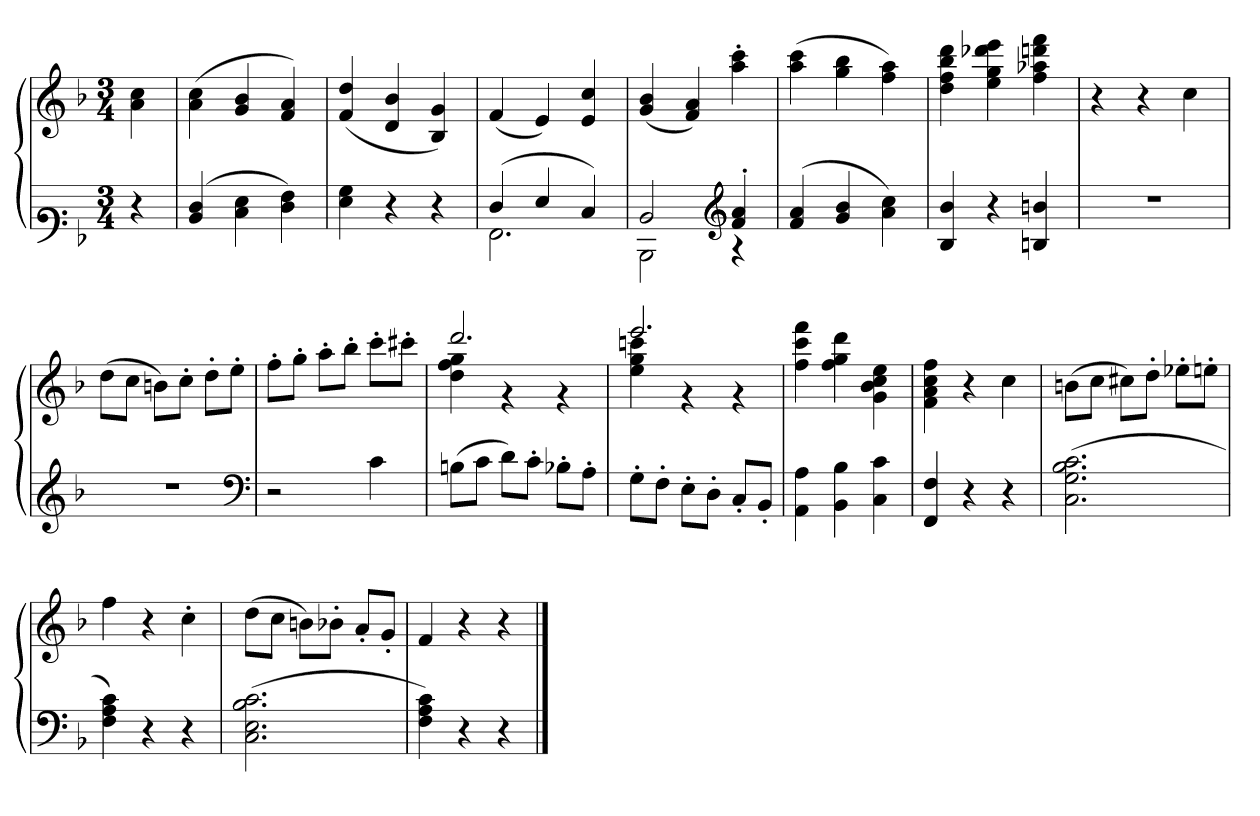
**kern	**kern
*part1	*part1
*staff2	*staff1
*clefF2	*clefG2
*k[b-]	*k[b-]
*M3/4	*M3/4
=	=
4r	4a 4cc
=	=
(4F 4A	(4a 4cc
4G 4B-	4g 4b-
4A 4c)	4f 4a)
=	=
4B- 4d	(4f 4dd
4r	4d 4b-
4r	4B- 4g)
=	=
*^	*
(4A	2.C	(4f
4B-	.	4e)
4G)	.	4e 4cc
=	=	=
2F	2FF	(4g 4b-
.	.	4f 4a)
*clefG2	*	*
4f' 4a'	4r	4aa' 4ccc'
*v	*v	*
=	=
(4f 4a	(4aa 4ccc
4g 4b-	4gg 4bb-
4a 4cc)	4ff 4aa)
=	=
4B- 4b-	4dd 4ff 4bb- 4ddd
4r	4ee 4gg 4ddd-X 4eee
4Bn 4bn	4ff 4aa-X 4dddn 4fff
=	=
2.r	4r
.	4r
.	4cc
=	=
2.r	(8ddL
.	8ccJ
.	8bnL)
.	8cc'J
.	8dd'L
.	8ee'J
*clefF4	*
=	=
2r	8ff'L
.	8gg'J
.	8aa'L
.	8bb-'J
4c	8ccc'L
.	8ccc#X'J
=	=
*	*^
(8BnL	2.ddd	4dd 4ff 4gg
8cJ	.	.
8dL)	.	4r
8c'J	.	.
8B-X'L	.	4r
8A'J	.	.
=	=	=
8G'L	2.eee	4ee 4gg 4cccn
8F'J	.	.
8E'L	.	4r
8D'J	.	.
8C'L	.	4r
8BB-'J	.	.
*	*v	*v
=	=
4AA 4A	4ff 4ccc 4fff
4BB- 4B-	4ff 4gg 4ddd
4C 4c	4g 4b- 4cc 4ee
=	=
4FF 4F	4f 4a 4cc 4ff
4r	4r
4r	4cc
=	=
(2.C 2.G 2.B- 2.c	(8bnL
.	8ccJ
.	8cc#XL)
.	8dd'J
.	8ee-X'L
.	8een'J
=	=
4F 4A 4c)	4ff
4r	4r
4r	4cc'
=	=
(2.C 2.E 2.B- 2.c	(8ddL
.	8ccJ
.	8bnL)
.	8b-X'J
.	8a'L
.	8g'J
=	=
4F 4A 4c)	4f
4r	4r
4r	4r
==	==
*-	*-
